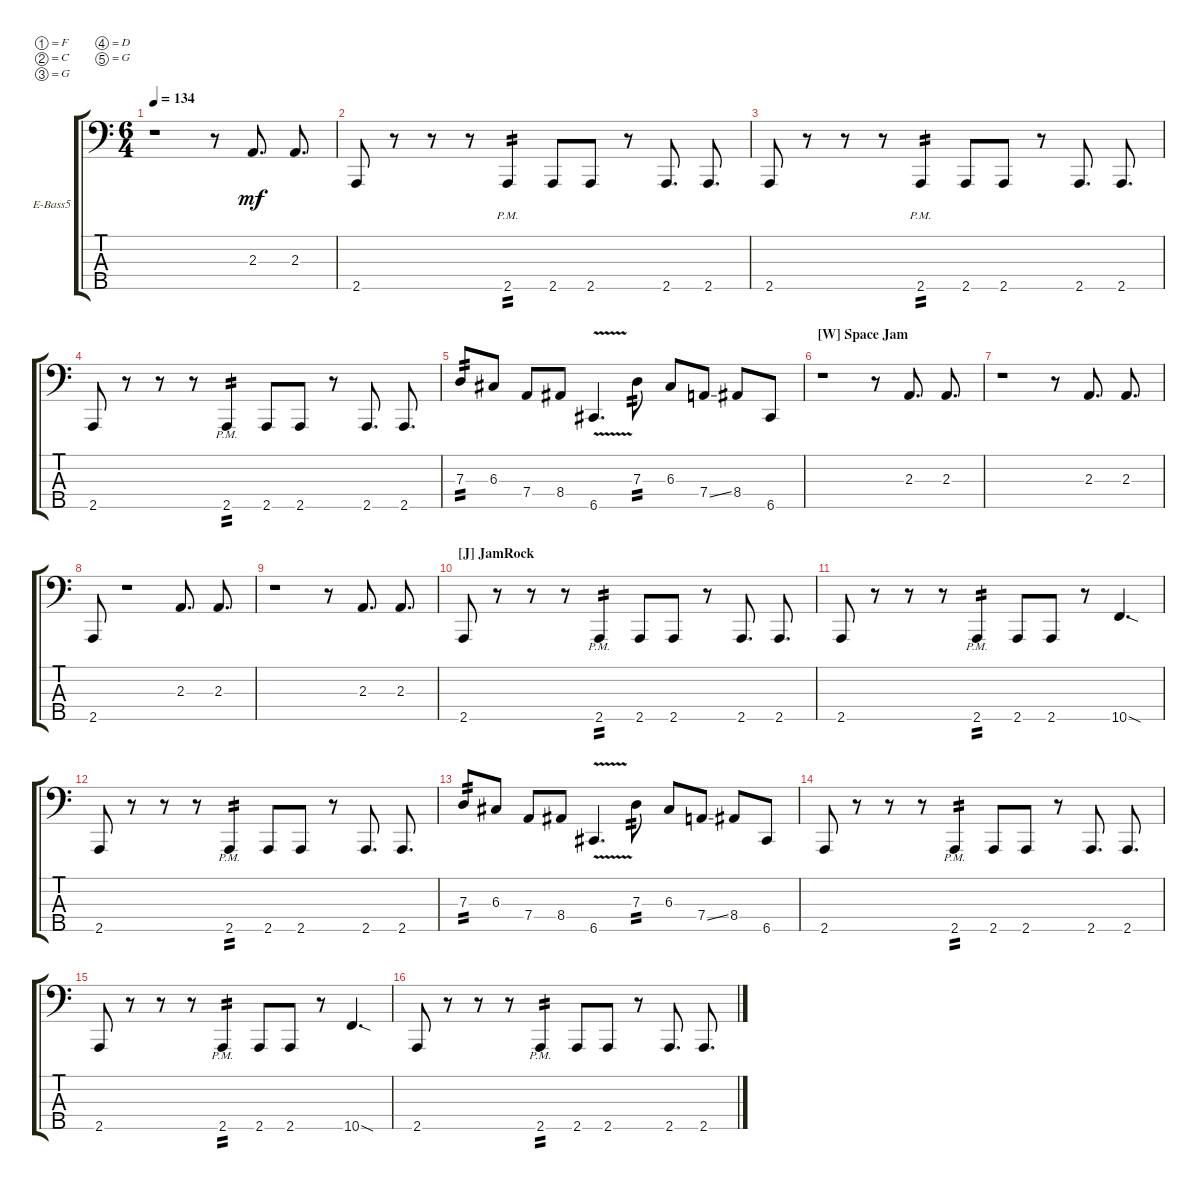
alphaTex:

\defaultSystemsLayout 4
\bracketExtendMode groupsimilarinstruments
\firstSystemTrackNameOrientation horizontal
\otherSystemsTrackNameOrientation horizontal
\track ("Skylar" "E-Bass5") {instrument electricbassfinger}
\staff {score tabs}
\tuning (F2 C2 G1 D1 G0)
\ts (6 4)
\tempo 134
\clef f4
\ks c
r.1{dy mf} r.8 2.3.8{d} 2.3.8{d} |
2.5.8 r.8 r.8 r.8 2.5{pm}.4{tp 2} 2.5.8 2.5.8 r.8 2.5.8{d} 2.5.8{d} |
2.5.8 r.8 r.8 r.8 2.5{pm}.4{tp 2} 2.5.8 2.5.8 r.8 2.5.8{d} 2.5.8{d} |
2.5.8 r.8 r.8 r.8 2.5{pm}.4{tp 2} 2.5.8 2.5.8 r.8 2.5.8{d} 2.5.8{d} |
7.3.8{tp 2} 6.3.8 7.4.8 8.4.8 6.5{v}.4{d} 7.3.8{tp 2} 6.3.8 7.4{ss}.8 8.4.8 6.5.8 |
\section ("W" "Space Jam")
r.1 r.8 2.3.8{d} 2.3.8{d} |
r.1 r.8 2.3.8{d} 2.3.8{d} |
2.5.8 r.1 2.3.8{d} 2.3.8{d} |
r.1 r.8 2.3.8{d} 2.3.8{d} |
\section ("J" "JamRock")
2.5.8 r.8 r.8 r.8 2.5{pm}.4{tp 2} 2.5.8 2.5.8 r.8 2.5.8{d} 2.5.8{d} |
2.5.8 r.8 r.8 r.8 2.5{pm}.4{tp 2} 2.5.8 2.5.8 r.8 10.5{sod}.4{d} |
2.5.8 r.8 r.8 r.8 2.5{pm}.4{tp 2} 2.5.8 2.5.8 r.8 2.5.8{d} 2.5.8{d} |
7.3.8{tp 2} 6.3.8 7.4.8 8.4.8 6.5{v}.4{d} 7.3.8{tp 2} 6.3.8 7.4{ss}.8 8.4.8 6.5.8 |
2.5.8 r.8 r.8 r.8 2.5{pm}.4{tp 2} 2.5.8 2.5.8 r.8 2.5.8{d} 2.5.8{d} |
2.5.8 r.8 r.8 r.8 2.5{pm}.4{tp 2} 2.5.8 2.5.8 r.8 10.5{sod}.4{d} |
2.5.8 r.8 r.8 r.8 2.5{pm}.4{tp 2} 2.5.8 2.5.8 r.8 2.5.8{d} 2.5.8{d}
